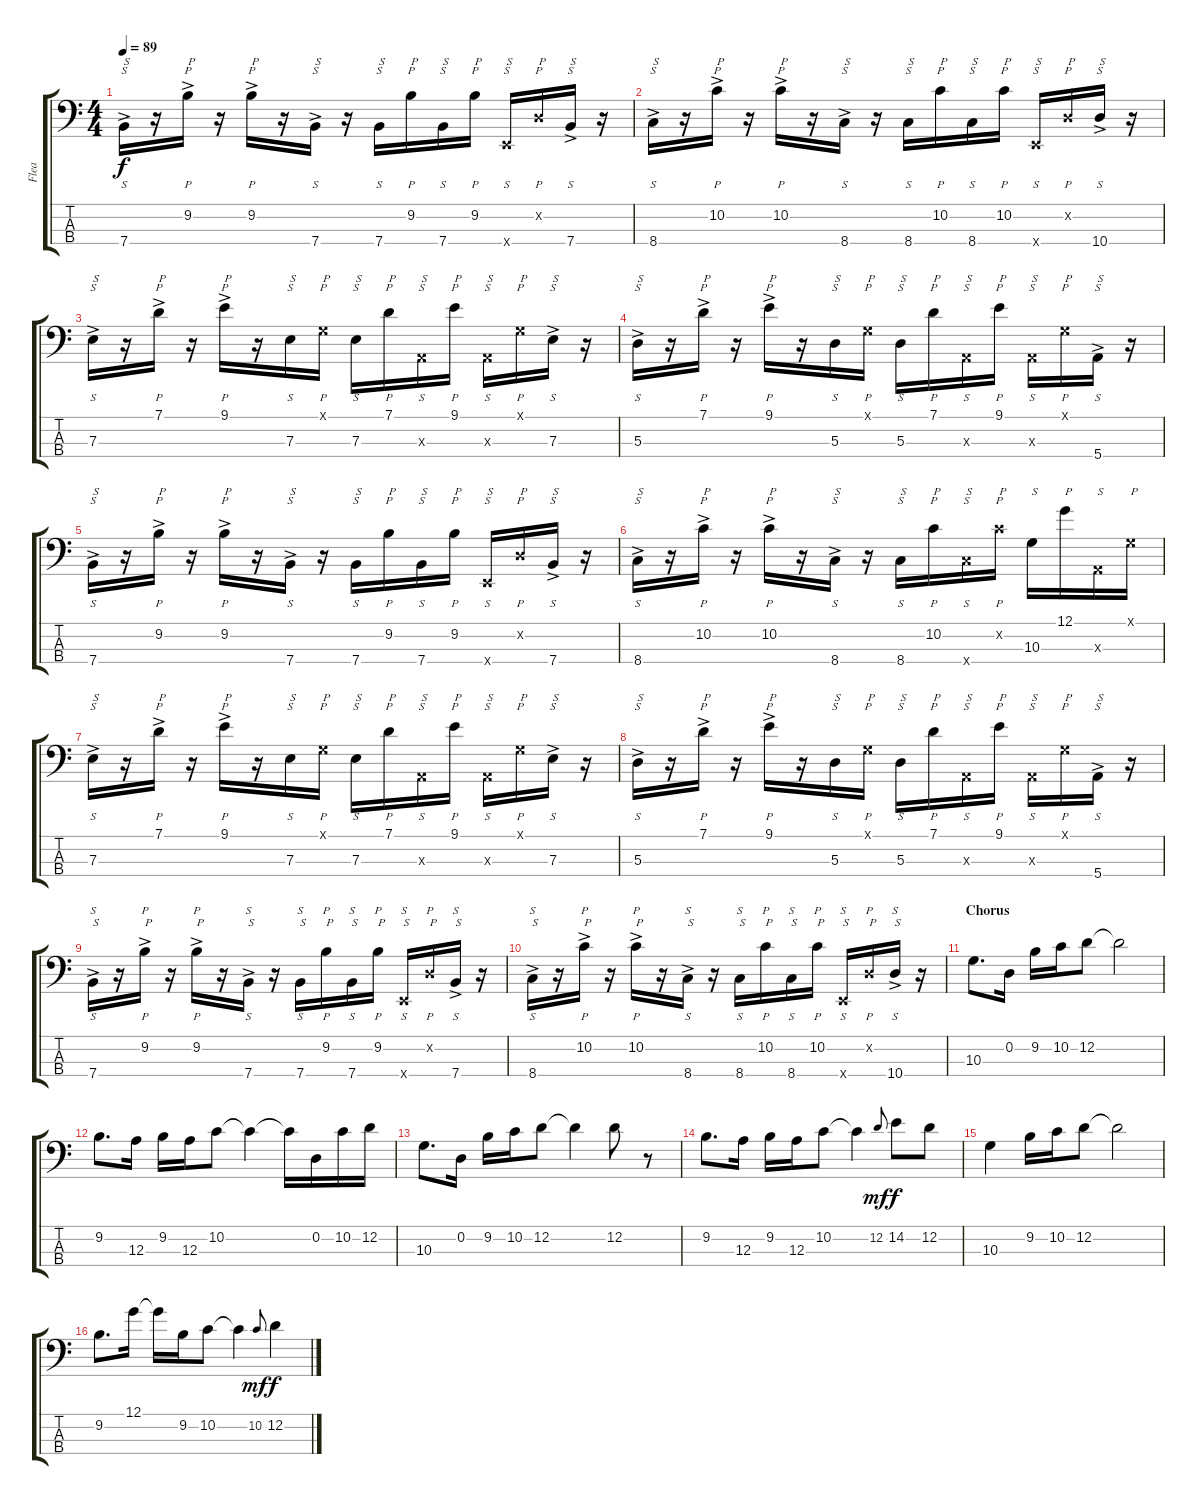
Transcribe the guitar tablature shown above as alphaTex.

\track ("Flea" "Flea") {instrument electricbassfinger}
\staff {score tabs}
\tuning (G2 D2 A1 E1) {hide}
\ts (4 4)
\tempo 89
\clef f4
\ks c
7.4{ac}.16{s txt "S" dy f} r.16 9.2{ac}.16{p txt "P"} r.16 9.2{ac}.16{p txt "P"} r.16 7.4{ac}.16{s txt "S"} r.16 7.4.16{s txt "S"} 9.2.16{p txt "P"} 7.4.16{s txt "S"} 9.2.16{p txt "P"} 0.4{x}.16{s txt "S"} 0.2{x}.16{p txt "P"} 7.4{ac}.16{s txt "S"} r.16 |
8.4{ac}.16{s txt "S"} r.16 10.2{ac}.16{p txt "P"} r.16 10.2{ac}.16{p txt "P"} r.16 8.4{ac}.16{s txt "S"} r.16 8.4.16{s txt "S"} 10.2.16{p txt "P"} 8.4.16{s txt "S"} 10.2.16{p txt "P"} 0.4{x}.16{s txt "S"} 0.2{x}.16{p txt "P"} 10.4{ac}.16{s txt "S"} r.16 |
7.3{ac}.16{s txt "S"} r.16 7.1{ac}.16{p txt "P"} r.16 9.1{ac}.16{p txt "P"} r.16 7.3.16{s txt "S"} 0.1{x}.16{p txt "P"} 7.3.16{s txt "S"} 7.1.16{p txt "P"} 0.3{x}.16{s txt "S"} 9.1.16{p txt "P"} 0.3{x}.16{s txt "S"} 0.1{x}.16{p txt "P"} 7.3{ac}.16{s txt "S"} r.16 |
5.3{ac}.16{s txt "S"} r.16 7.1{ac}.16{p txt "P"} r.16 9.1{ac}.16{p txt "P"} r.16 5.3.16{s txt "S"} 0.1{x}.16{p txt "P"} 5.3.16{s txt "S"} 7.1.16{p txt "P"} 0.3{x}.16{s txt "S"} 9.1.16{p txt "P"} 0.3{x}.16{s txt "S"} 0.1{x}.16{p txt "P"} 5.4{ac}.16{s txt "S"} r.16 |
7.4{ac}.16{s txt "S"} r.16 9.2{ac}.16{p txt "P"} r.16 9.2{ac}.16{p txt "P"} r.16 7.4{ac}.16{s txt "S"} r.16 7.4.16{s txt "S"} 9.2.16{p txt "P"} 7.4.16{s txt "S"} 9.2.16{p txt "P"} 0.4{x}.16{s txt "S"} 0.2{x}.16{p txt "P"} 7.4{ac}.16{s txt "S"} r.16 |
8.4{ac}.16{s txt "S"} r.16 10.2{ac}.16{p txt "P"} r.16 10.2{ac}.16{p txt "P"} r.16 8.4{ac}.16{s txt "S"} r.16 8.4.16{s txt "S"} 10.2.16{p txt "P"} 8.4{x}.16{s txt "S"} 10.2{x}.16{p txt "P"} 10.3.16{txt "S"} 12.1.16{txt "P"} 0.3{x}.16{txt "S"} 0.1{x}.16{txt "P"} |
7.3{ac}.16{s txt "S"} r.16 7.1{ac}.16{p txt "P"} r.16 9.1{ac}.16{p txt "P"} r.16 7.3.16{s txt "S"} 0.1{x}.16{p txt "P"} 7.3.16{s txt "S"} 7.1.16{p txt "P"} 0.3{x}.16{s txt "S"} 9.1.16{p txt "P"} 0.3{x}.16{s txt "S"} 0.1{x}.16{p txt "P"} 7.3{ac}.16{s txt "S"} r.16 |
5.3{ac}.16{s txt "S"} r.16 7.1{ac}.16{p txt "P"} r.16 9.1{ac}.16{p txt "P"} r.16 5.3.16{s txt "S"} 0.1{x}.16{p txt "P"} 5.3.16{s txt "S"} 7.1.16{p txt "P"} 0.3{x}.16{s txt "S"} 9.1.16{p txt "P"} 0.3{x}.16{s txt "S"} 0.1{x}.16{p txt "P"} 5.4{ac}.16{s txt "S"} r.16 |
7.4{ac}.16{s txt "S"} r.16 9.2{ac}.16{p txt "P"} r.16 9.2{ac}.16{p txt "P"} r.16 7.4{ac}.16{s txt "S"} r.16 7.4.16{s txt "S"} 9.2.16{p txt "P"} 7.4.16{s txt "S"} 9.2.16{p txt "P"} 0.4{x}.16{s txt "S"} 0.2{x}.16{p txt "P"} 7.4{ac}.16{s txt "S"} r.16 |
8.4{ac}.16{s txt "S"} r.16 10.2{ac}.16{p txt "P"} r.16 10.2{ac}.16{p txt "P"} r.16 8.4{ac}.16{s txt "S"} r.16 8.4.16{s txt "S"} 10.2.16{p txt "P"} 8.4.16{s txt "S"} 10.2.16{p txt "P"} 0.4{x}.16{s txt "S"} 0.2{x}.16{p txt "P"} 10.4{ac}.16{s txt "S"} r.16 |
\section ("" "Chorus")
10.3.8{d} 0.2.16 9.2.16 10.2.16 12.2.8 12.2{t}.2 |
9.2.8{d} 12.3.16 9.2.16 12.3.16 10.2.8 10.2{t}.4 10.2{t}.16 0.2.16 10.2.16 12.2.16 |
10.3.8{d} 0.2.16 9.2.16 10.2.16 12.2.8 12.2{t}.4 12.2.8 r.8 |
9.2.8{d} 12.3.16 9.2.16 12.3.16 10.2.8 10.2{t}.4 12.2.8{gr onbeat dy mf} 14.2.8{dy f} 12.2.8 |
10.3.4 9.2.16 10.2.16 12.2.8 12.2{t}.2 |
9.2.8{d} 12.1.16 12.1{t}.16 9.2.16 10.2.8 10.2{t}.4 10.2.8{gr onbeat dy mf} 12.2.4{dy f}
